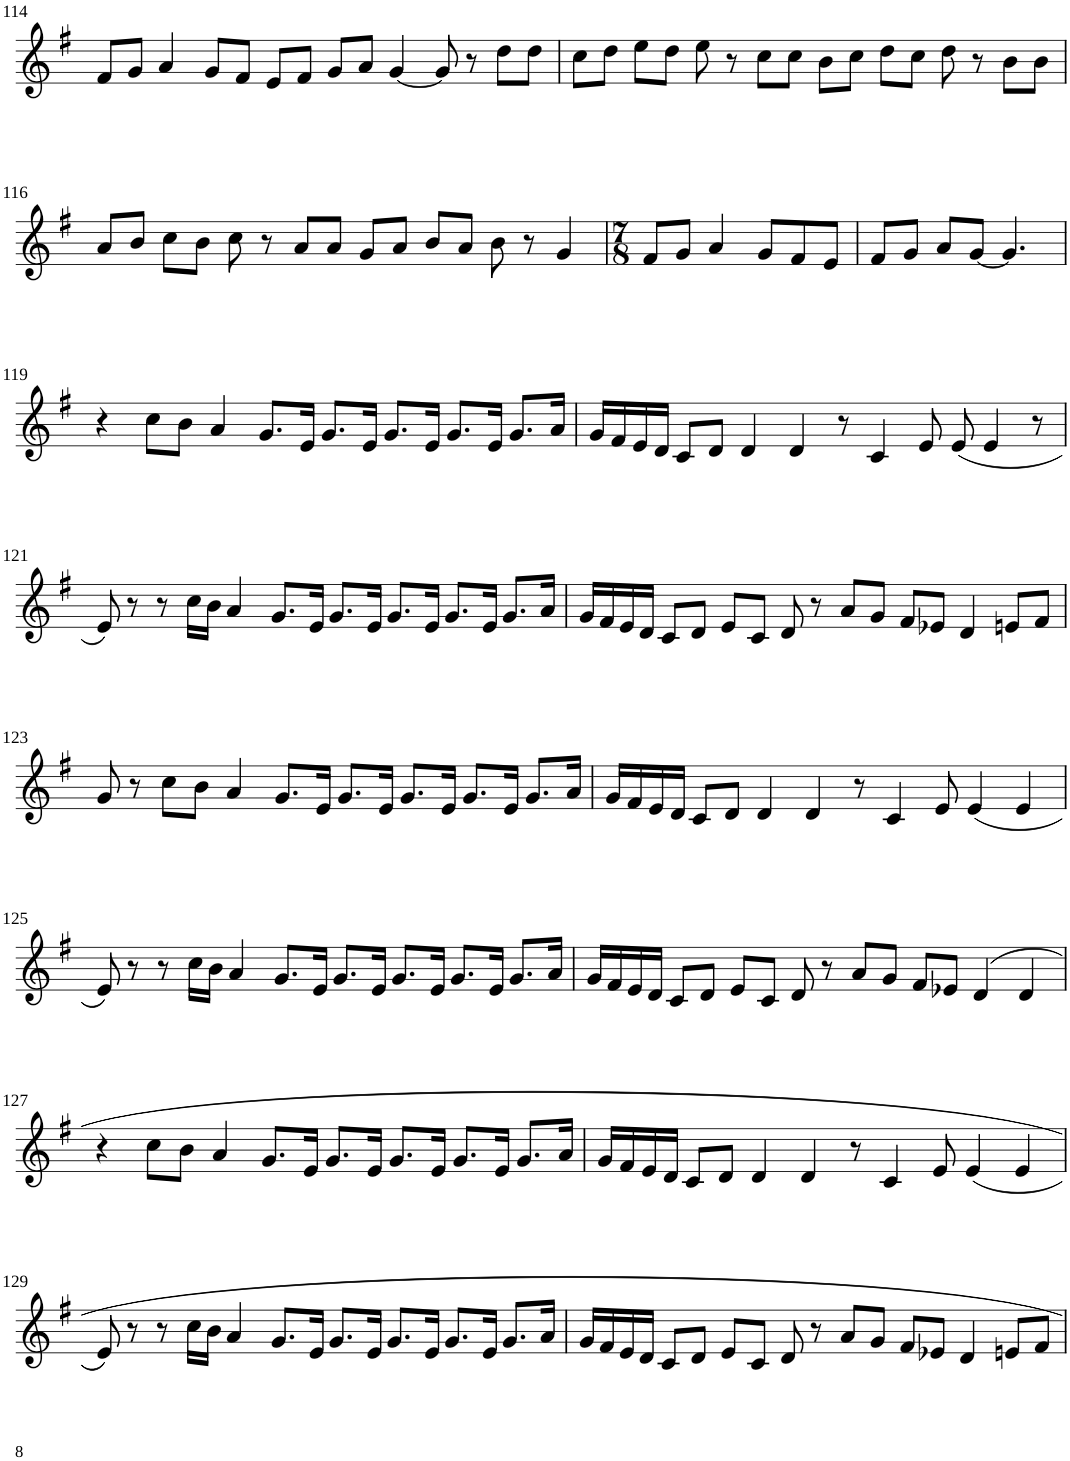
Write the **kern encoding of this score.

**kern
*part1
*staff1
*I"Violin
!!LO:PB:g=z
*clefG2
*k[f#]
*G:
*M8/4
=114
8f#/L
8g/J
4a/
8g/L
8f#/J
8e/L
8f#/J
8g/L
8a/J
[4g/
8g/]
8r
8dd\L
8dd\J
=115
8cc\L
8dd\J
8ee\L
8dd\J
8ee\
8r
8cc\L
8cc\J
8b\L
8cc\J
8dd\L
8cc\J
8dd\
8r
8b\L
8b\J
!!LO:LB:g=z
=116
8a/L
8b/J
8cc\L
8b\J
8cc\
8r
8a/L
8a/J
8g/L
8a/J
8b/L
8a/J
8b\
8r
4g/
=117
*M7/8
8f#/L
8g/J
4a/
8g/L
8f#/
8e/J
=118
8f#/L
8g/J
8a/L
[8g/J
4.g/]
!!LO:LB:g=z
=119
4r
8cc\L
8b\J
4a/
[8g/L
16ryy
16e/Jk
8.g/L
16e/Jk
8.g/L
16e/Jk
8.g/L
16e/Jk
8.g/L
16a/Jk
=120
16g/LL
16g/L]
16f#/
16e/
16d/JJ
8c/L
8d/J
4d/
[8d/
16ryy
8r
4c/
8e/
(8e/
4e/
8r
!!LO:LB:g=z
=121
8e/)
8d/]
8r
8r
16cc\LL
16b\JJ
4a/
[8g/L
16e/Jk
8.g/L
16e/Jk
8.g/L
16e/Jk
8.g/L
16e/Jk
8.g/L
16a/Jk
=122
16g/LL
16g/L]
16f#/
16e/
16d/JJ
8c/L
8d/J
8e/L
8c/J
8d/
8r
8a/L
8g/J
8f#/L
8e-X/J
4d/
8en/L
8f#/J
!!LO:LB:g=z
=123
8g/
8r
8cc\L
8b\J
4a/
[8g/L
16ryy
16e/Jk
8.g/L
16e/Jk
8.g/L
16e/Jk
8.g/L
16e/Jk
8.g/L
16a/Jk
=124
16g/LL
16g/L]
16f#/
16e/
16d/JJ
8c/L
8d/J
4d/
[8d/
16ryy
8r
4c/
8e/
(4e/
4e/
!!LO:LB:g=z
=125
8e/)
8d/]
8r
8r
16cc\LL
16b\JJ
4a/
[8g/L
16e/Jk
8.g/L
16e/Jk
8.g/L
16e/Jk
8.g/L
16e/Jk
8.g/L
16a/Jk
=126
16g/LL
16g/L]
16f#/
16e/
16d/JJ
8c/L
8d/J
8e/L
8c/J
8d/
8r
8a/L
8g/J
8f#/L
8e-X/J
4d/
4d/
!!LO:LB:g=z
=127
4r
8cc\L
8b\J
4a/
[8g/L
16ryy
16e/Jk
8.g/L
16e/Jk
8.g/L
16e/Jk
8.g/L
16e/Jk
8.g/L
16a/Jk
=128
16g/LL
16g/L]
16f#/
16e/
16d/JJ
8c/L
8d/J
4d/
[8d/
16ryy
8r
4c/
8e/
(4e/
4e/
!!LO:LB:g=z
=129
8e/)
8d/]
8r
8r
16cc\LL
16b\JJ
4a/
[8g/L
16e/Jk
8.g/L
16e/Jk
8.g/L
16e/Jk
8.g/L
16e/Jk
8.g/L
16a/Jk
=130
16g/LL
16g/L]
16f#/
16e/
16d/JJ
8c/L
8d/J
8e/L
8c/J
8d/
8r
8a/L
8g/J
8f#/L
8e-X/J
4d/
8en/L
8f#/J
=
*-
